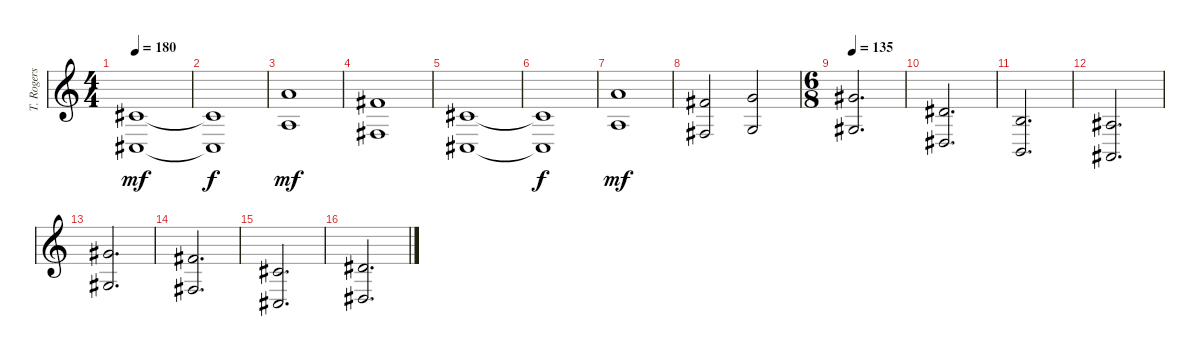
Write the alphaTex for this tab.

\track ("T. Rogers Keys" "T. Rogers ") {instrument lead2sawtooth}
\staff {score}
\tuning (Db4 Ab3 E3 B2 Gb2 Db2) {hide}
\ts (4 4)
\tempo 180
\clef g2
\ks c
(9.3 7.5).1{dy mf} |
(9.3{t} 7.5{t}).1{dy f} |
(13.2 10.4).1{dy mf} |
(10.2 7.4).1 |
(9.3 7.5).1 |
(9.3{t} 7.5{t}).1{dy f} |
(13.2 10.4).1{dy mf} |
(10.2 7.4).2 (11.2 8.4).2 |
\ts (6 8)
\tempo 135
(12.2 9.4).2{d} |
(11.3 9.5).2{d} |
(7.3 5.5).2{d} |
(6.3 4.5).2{d} |
(12.2 9.4).2{d} |
(10.2 7.4).2{d} |
(9.3 7.5).2{d} |
(11.3 9.5).2{d}
